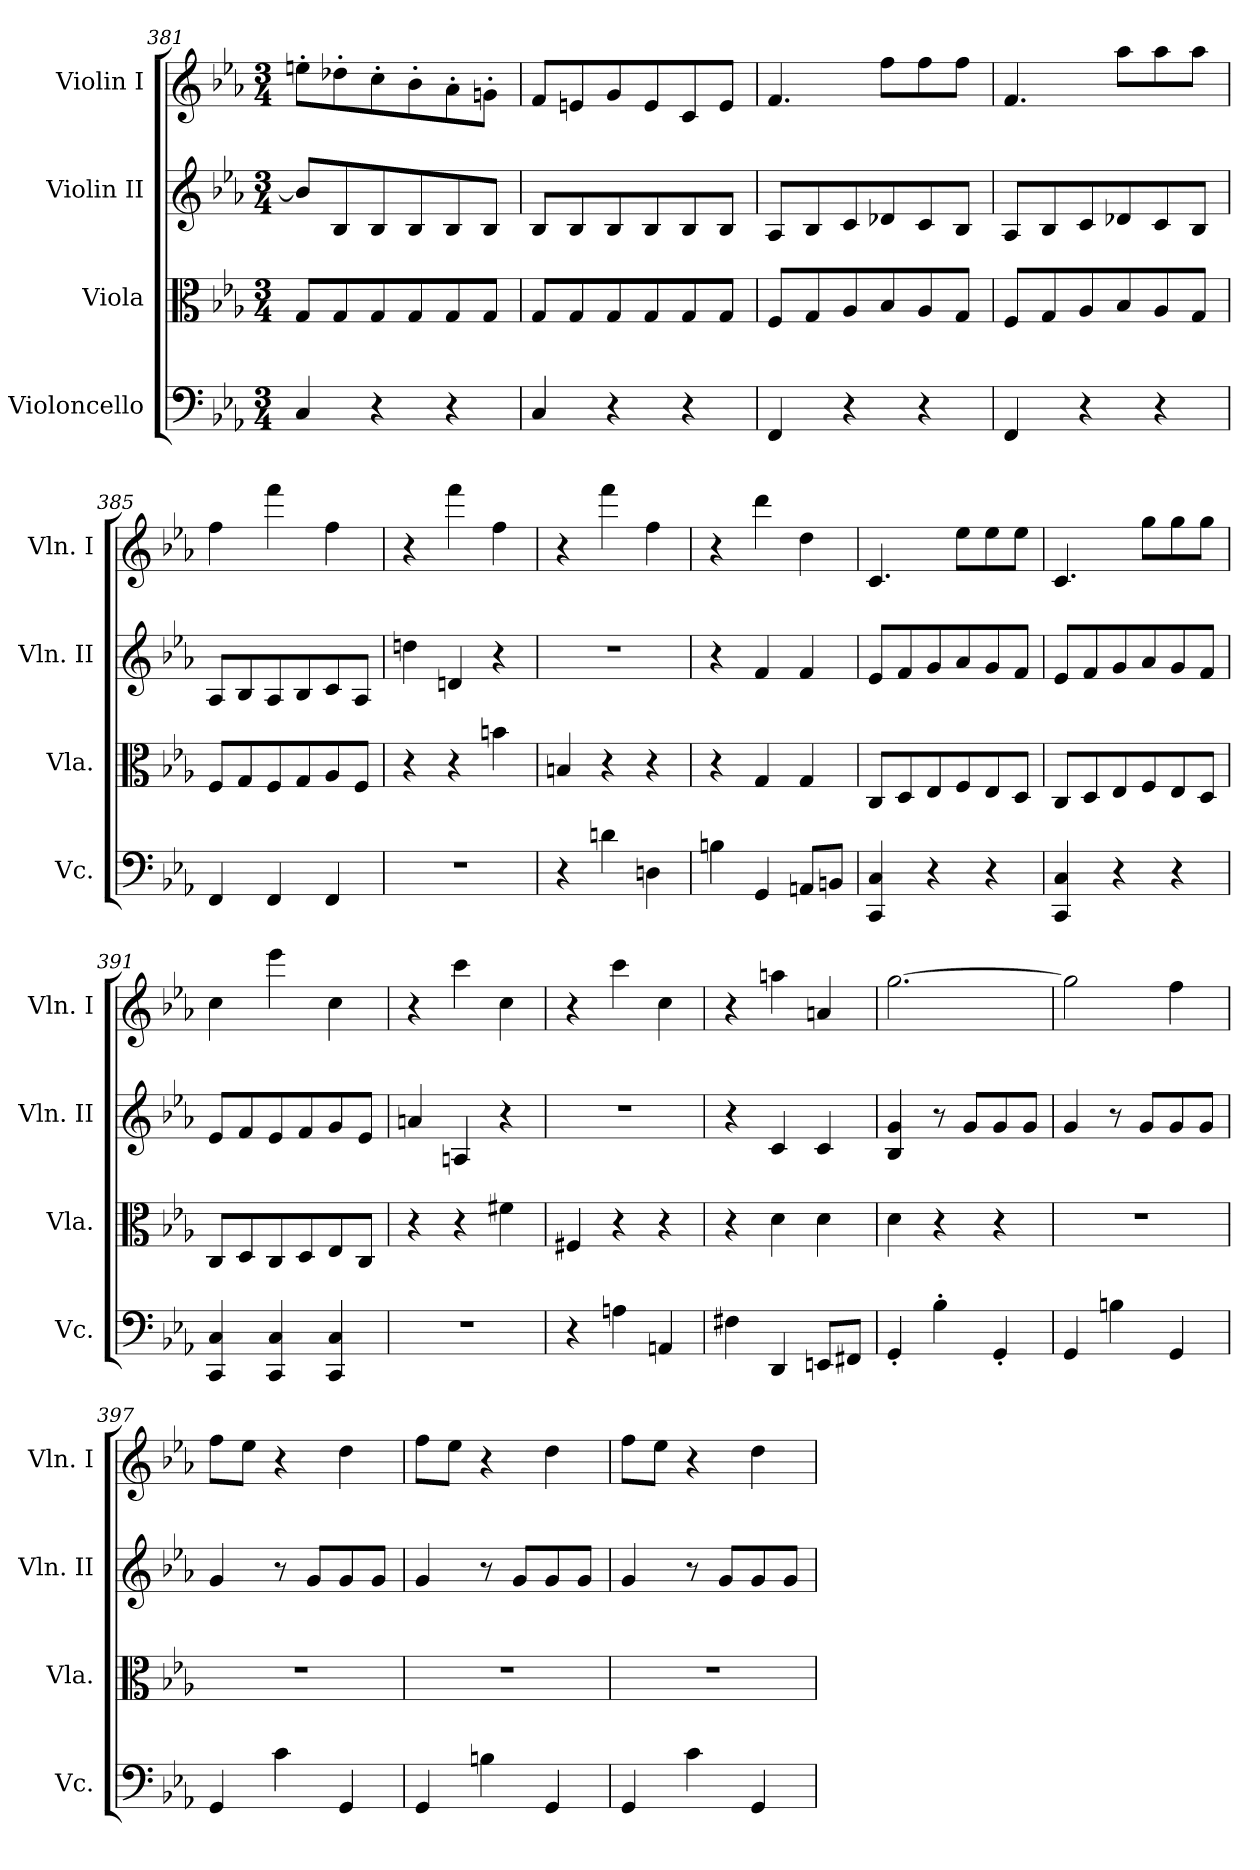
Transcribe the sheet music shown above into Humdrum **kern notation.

**kern	**kern	**kern	**kern
*part4	*part3	*part2	*part1
*staff4	*staff3	*staff2	*staff1
*I"Violoncello	*I"Viola	*I"Violin II	*I"Violin I
*I'Vc.	*I'Vla.	*I'Vln. II	*I'Vln. I
*clefF4	*clefC3	*clefG2	*clefG2
*k[b-e-a-]	*k[b-e-a-]	*k[b-e-a-]	*k[b-e-a-]
*c:	*c:	*c:	*c:
*M3/4	*M3/4	*M3/4	*M3/4
=381	=381	=381	=381
4C/	8G/L	8b-/L]	8een'\L
.	8G/	8B-/	8dd-X'\
4r	8G/	8B-/	8cc'\
.	8G/	8B-/	8b-'\
4r	8G/	8B-/	8a-'\
.	8G/J	8B-/J	8gn'\J
=382	=382	=382	=382
4C/	8G/L	8B-/L	8f/L
.	8G/	8B-/	8en/
4r	8G/	8B-/	8g/
.	8G/	8B-/	8e/
4r	8G/	8B-/	8c/
.	8G/J	8B-/J	8e/J
=383	=383	=383	=383
4FF/	8F/L	8A-/L	4.f/
.	8G/	8B-/	.
4r	8A-/	8c/	.
.	8B-/	8d-X/	8ff\L
4r	8A-/	8c/	8ff\
.	8G/J	8B-/J	8ff\J
=384	=384	=384	=384
4FF/	8F/L	8A-/L	4.f/
.	8G/	8B-/	.
4r	8A-/	8c/	.
.	8B-/	8d-X/	8aa-\L
4r	8A-/	8c/	8aa-\
.	8G/J	8B-/J	8aa-\J
=385	=385	=385	=385
4FF/	8F/L	8A-/L	4ff\
.	8G/	8B-/	.
4FF/	8F/	8A-/	4fff\
.	8G/	8B-/	.
4FF/	8A-/	8c/	4ff\
.	8F/J	8A-/J	.
=386	=386	=386	=386
2.r	4r	4ddn\	4r
.	4r	4dn/	4fff\
.	4bn\	4r	4ff\
=387	=387	=387	=387
4r	4Bn/	2.r	4r
4dn\	4r	.	4fff\
4Dn\	4r	.	4ff\
=388	=388	=388	=388
4Bn\	4r	4r	4r
4GG/	4G/	4f/	4ddd\
8AAn/L	4G/	4f/	4dd\
8BBn/J	.	.	.
=389	=389	=389	=389
4CC/ 4C/	8C/L	8e-/L	4.c/
.	8D/	8f/	.
4r	8E-/	8g/	.
.	8F/	8a-/	8ee-\L
4r	8E-/	8g/	8ee-\
.	8D/J	8f/J	8ee-\J
=390	=390	=390	=390
4CC/ 4C/	8C/L	8e-/L	4.c/
.	8D/	8f/	.
4r	8E-/	8g/	.
.	8F/	8a-/	8gg\L
4r	8E-/	8g/	8gg\
.	8D/J	8f/J	8gg\J
=391	=391	=391	=391
4CC/ 4C/	8C/L	8e-/L	4cc\
.	8D/	8f/	.
4CC/ 4C/	8C/	8e-/	4eee-\
.	8D/	8f/	.
4CC/ 4C/	8E-/	8g/	4cc\
.	8C/J	8e-/J	.
=392	=392	=392	=392
2.r	4r	4an/	4r
.	4r	4An/	4ccc\
.	4f#X\	4r	4cc\
=393	=393	=393	=393
4r	4F#X/	2.r	4r
4An\	4r	.	4ccc\
4AAn/	4r	.	4cc\
=394	=394	=394	=394
4F#X\	4r	4r	4r
4DD/	4d\	4c/	4aan\
8EEn/L	4d\	4c/	4an/
8FF#X/J	.	.	.
=395	=395	=395	=395
4GG'/	4d\	4B-/ 4g/	[2.gg\
4B-'\	4r	8r	.
.	.	8g/L	.
4GG'/	4r	8g/	.
.	.	8g/J	.
=396	=396	=396	=396
4GG/	2.r	4g/	2gg\]
4Bn\	.	8r	.
.	.	8g/L	.
4GG/	.	8g/	4ff\
.	.	8g/J	.
=397	=397	=397	=397
4GG/	2.r	4g/	8ff\L
.	.	.	8ee-\J
4c\	.	8r	4r
.	.	8g/L	.
4GG/	.	8g/	4dd\
.	.	8g/J	.
=398	=398	=398	=398
4GG/	2.r	4g/	8ff\L
.	.	.	8ee-\J
4Bn\	.	8r	4r
.	.	8g/L	.
4GG/	.	8g/	4dd\
.	.	8g/J	.
=399	=399	=399	=399
4GG/	2.r	4g/	8ff\L
.	.	.	8ee-\J
4c\	.	8r	4r
.	.	8g/L	.
4GG/	.	8g/	4dd\
.	.	8g/J	.
=	=	=	=
*-	*-	*-	*-
